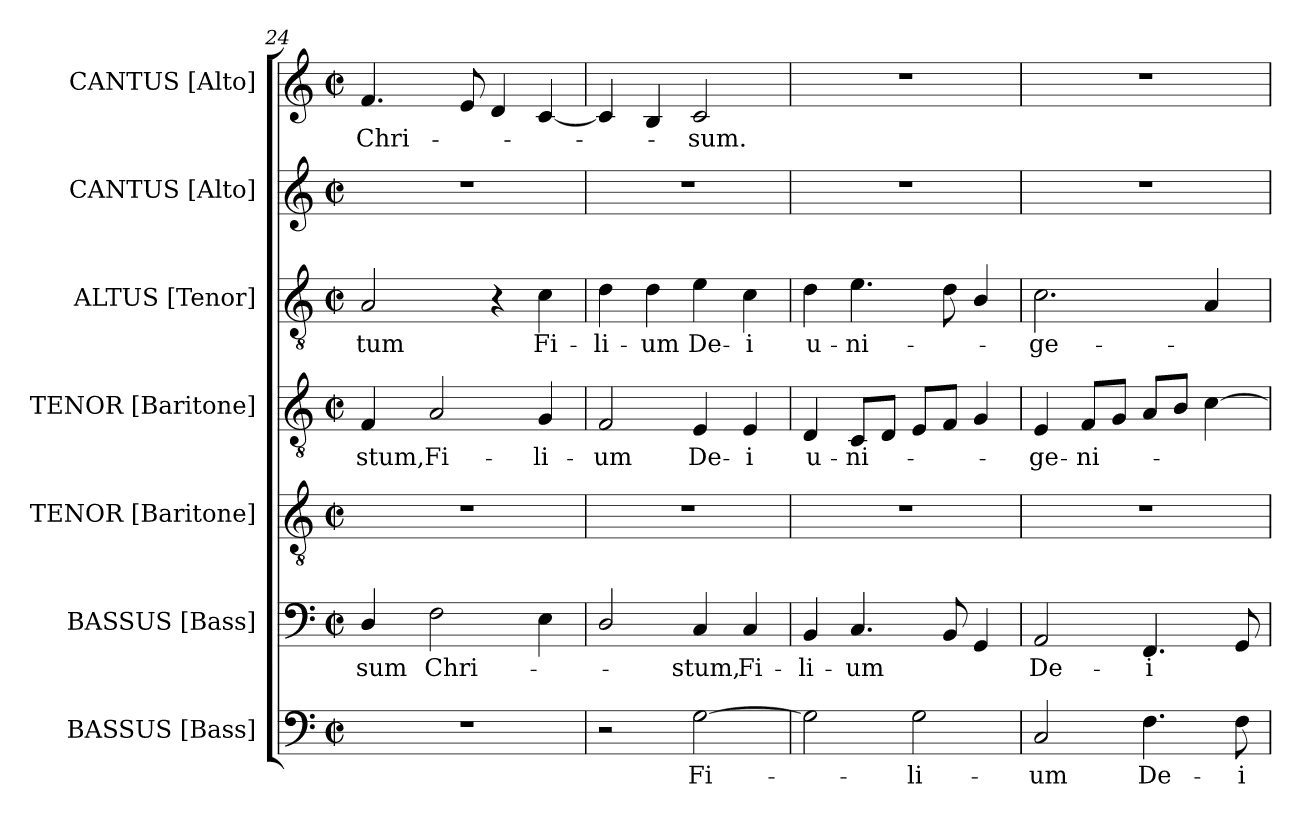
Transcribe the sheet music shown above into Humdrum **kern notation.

**kern	**text	**kern	**text	**kern	**kern	**text	**kern	**text	**kern	**kern	**text
*part7	*part7	*part6	*part6	*part5	*part4	*part4	*part3	*part3	*part2	*part1	*part1
*staff7	*staff7	*staff6	*staff6	*staff5	*staff4	*staff4	*staff3	*staff3	*staff2	*staff1	*staff1
*I"BASSUS [Bass]	*	*I"BASSUS [Bass]	*	*I"TENOR [Baritone]	*I"TENOR [Baritone]	*	*I"ALTUS [Tenor]	*	*I"CANTUS [Alto]	*I"CANTUS [Alto]	*
*I'B.	*	*I'B.	*	*I'Bar.	*I'Bar.	*	*I'T.	*	*I'A.	*I'A.	*
!!LO:LB:g=z
*clefF4	*	*clefF4	*	*clefGv2	*clefGv2	*	*clefGv2	*	*clefG2	*clefG2	*
*	*	*	*	*ITrd7c12	*ITrd7c12	*	*ITrd7c12	*	*	*	*
*k[]	*	*k[]	*	*k[]	*k[]	*	*k[]	*	*k[]	*k[]	*
*C:	*	*C:	*	*C:	*C:	*	*C:	*	*C:	*C:	*
*M2/2	*	*M2/2	*	*M2/2	*M2/2	*	*M2/2	*	*M2/2	*M2/2	*
*met(c|)	*	*met(c|)	*	*met(c|)	*met(c|)	*	*met(c|)	*	*met(c|)	*met(c|)	*
=24	=24	=24	=24	=24	=24	=24	=24	=24	=24	=24	=24
!	!	!	!LO:LY:b:color=#000000	!	!	!	!	!	!	!	!
!	!	!	!	!	!	!LO:LY:b:color=#000000	!	!	!	!	!
!	!	!	!	!	!	!	!	!LO:LY:b:color=#000000	!	!	!
!	!	!	!	!	!	!	!	!	!	!	!LO:LY:b:color=#000000
1r	.	4Di/	-sum	1r	4FFi/	-stum,	2AAi/	-tum	1r	4.fi/	Chri-
!	!	!	!LO:LY:b:color=#000000	!	!	!	!	!	!	!	!
!	!	!	!	!	!	!LO:LY:b:color=#000000	!	!	!	!	!
.	.	2Fi\	Chri-	.	2AAi/	Fi-	.	.	.	.	.
.	.	.	.	.	.	.	.	.	.	8ei/	.
.	.	.	.	.	.	.	4r	.	.	4di/	.
!	!	!	!	!	!	!LO:LY:b:color=#000000	!	!	!	!	!
!	!	!	!	!	!	!	!	!LO:LY:b:color=#000000	!	!	!
.	.	4Ei\	.	.	4GGi/	-li-	4Ci\	Fi-	.	[<4ci/	.
=25	=25	=25	=25	=25	=25	=25	=25	=25	=25	=25	=25
!	!	!	!	!	!	!LO:LY:b:color=#000000	!	!	!	!	!
!	!	!	!	!	!	!	!	!LO:LY:b:color=#000000	!	!	!
2r	.	2Di/	.	1r	2FFi/	-um	4Di\	-li-	1r	4ci/]	.
!	!	!	!	!	!	!	!	!LO:LY:b:color=#000000	!	!	!
.	.	.	.	.	.	.	4Di\	-um	.	4Bi/	.
!	!LO:LY:b:color=#000000	!	!	!	!	!	!	!	!	!	!
!	!	!	!LO:LY:b:color=#000000	!	!	!	!	!	!	!	!
!	!	!	!	!	!	!LO:LY:b:color=#000000	!	!	!	!	!
!	!	!	!	!	!	!	!	!LO:LY:b:color=#000000	!	!	!
!	!	!	!	!	!	!	!	!	!	!	!LO:LY:b:color=#000000
[>2Gi\	Fi-	4Ci/	-stum,	.	4EEi/	De-	4Ei\	De-	.	2ci/	-sum.
!	!	!	!LO:LY:b:color=#000000	!	!	!	!	!	!	!	!
!	!	!	!	!	!	!LO:LY:b:color=#000000	!	!	!	!	!
!	!	!	!	!	!	!	!	!LO:LY:b:color=#000000	!	!	!
.	.	4Ci/	Fi-	.	4EEi/	-i	4Ci\	-i	.	.	.
=26	=26	=26	=26	=26	=26	=26	=26	=26	=26	=26	=26
!	!	!	!LO:LY:b:color=#000000	!	!	!	!	!	!	!	!
!	!	!	!	!	!	!LO:LY:b:color=#000000	!	!	!	!	!
!	!	!	!	!	!	!	!	!LO:LY:b:color=#000000	!	!	!
2Gi\]	.	4BBi/	-li-	1r	4DDi/	u-	4Di\	u-	1r	1r	.
!	!	!	!LO:LY:b:color=#000000	!	!	!	!	!	!	!	!
!	!	!	!	!	!	!LO:LY:b:color=#000000	!	!	!	!	!
!	!	!	!	!	!	!	!	!LO:LY:b:color=#000000	!	!	!
.	.	4.Ci/	-um	.	8CCi/L	-ni-	4.Ei\	-ni-	.	.	.
.	.	.	.	.	8DDi/J	.	.	.	.	.	.
!	!LO:LY:b:color=#000000	!	!	!	!	!	!	!	!	!	!
2Gi\	-li-	.	.	.	8EEi/L	.	.	.	.	.	.
.	.	8BBi/	.	.	8FFi/J	.	8Di\	.	.	.	.
.	.	4GGi/	.	.	4GGi/	.	4BBi/	.	.	.	.
=27	=27	=27	=27	=27	=27	=27	=27	=27	=27	=27	=27
!	!LO:LY:b:color=#000000	!	!	!	!	!	!	!	!	!	!
!	!	!	!LO:LY:b:color=#000000	!	!	!	!	!	!	!	!
!	!	!	!	!	!	!LO:LY:b:color=#000000	!	!	!	!	!
!	!	!	!	!	!	!	!	!LO:LY:b:color=#000000	!	!	!
2Ci/	-um	2AAi/	De-	1r	4EEi/	-ge-	2.Ci\	-ge-	1r	1r	.
!	!	!	!	!	!	!LO:LY:b:color=#000000	!	!	!	!	!
.	.	.	.	.	8FFi/L	-ni-	.	.	.	.	.
.	.	.	.	.	8GGi/J	.	.	.	.	.	.
!	!LO:LY:b:color=#000000	!	!	!	!	!	!	!	!	!	!
!	!	!	!LO:LY:b:color=#000000	!	!	!	!	!	!	!	!
4.Fi\	De-	4.FFi/	-i	.	8AAi/L	.	.	.	.	.	.
.	.	.	.	.	8BBi/J	.	.	.	.	.	.
.	.	.	.	.	[>4Ci\	.	4AAi/	.	.	.	.
!	!LO:LY:b:color=#000000	!	!	!	!	!	!	!	!	!	!
8Fi\	-i	8GGi/	.	.	.	.	.	.	.	.	.
=	=	=	=	=	=	=	=	=	=	=	=
*-	*-	*-	*-	*-	*-	*-	*-	*-	*-	*-	*-
